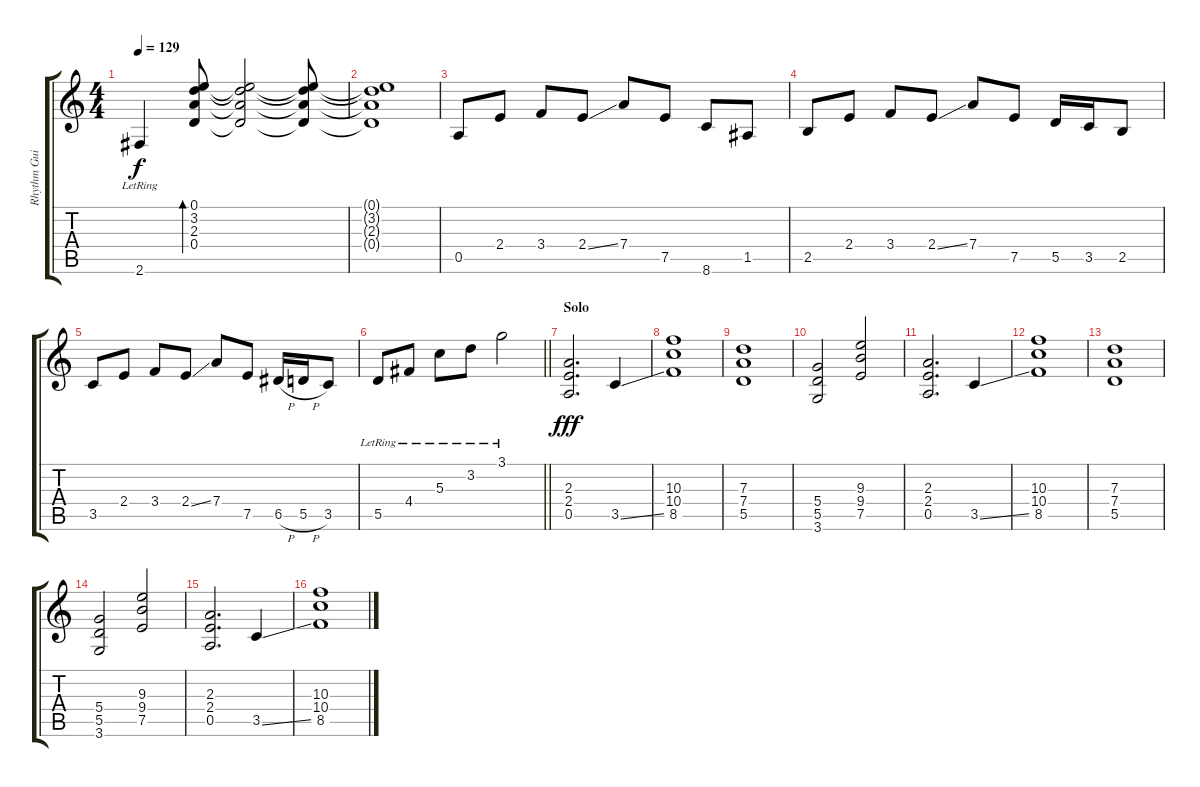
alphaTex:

\track ("Rhythm Guitar R" "Rhythm Gui") {instrument distortionguitar}
\staff {score tabs}
\tuning (E4 B3 G3 D3 A2 E2) {hide}
\ts (4 4)
\tempo 129
\clef g2
\ks c
2.6{lr}.4{dy f} (0.1 3.2 2.3 0.4).8{bd 240} (0.1{t} 3.2{t} 2.3{t} 0.4{t}).2 (0.1{t} 3.2{t} 2.3{t} 0.4{t}).8 |
(0.1{t} 3.2{t} 2.3{t} 0.4{t}).1 |
0.5.8 2.4.8 3.4.8 2.4{ss}.8 7.4.8 7.5.8 8.6.8 1.5.8 |
2.5.8 2.4.8 3.4.8 2.4{ss}.8 7.4.8 7.5.8 5.5.16 3.5.16 2.5.8 |
3.5.8 2.4.8 3.4.8 2.4{ss}.8 7.4.8 7.5.8 6.5{h}.16 5.5{h}.16 3.5.8 |
\barLineRight lightlight
5.5{lr}.8 4.4{lr}.8 5.3{lr}.8 3.2{lr}.8 3.1{lr}.2 |
\section ("" "Solo")
(2.3 2.4 0.5).2{d dy fff volume 8 instrument distortionguitar} 3.5{ss}.4 |
(10.3 10.4 8.5).1 |
(7.3 7.4 5.5).1 |
(5.4 5.5 3.6).2 (9.3 9.4 7.5).2 |
(2.3 2.4 0.5).2{d} 3.5{ss}.4 |
(10.3 10.4 8.5).1 |
(7.3 7.4 5.5).1 |
(5.4 5.5 3.6).2 (9.3 9.4 7.5).2 |
(2.3 2.4 0.5).2{d} 3.5{ss}.4 |
(10.3 10.4 8.5).1
